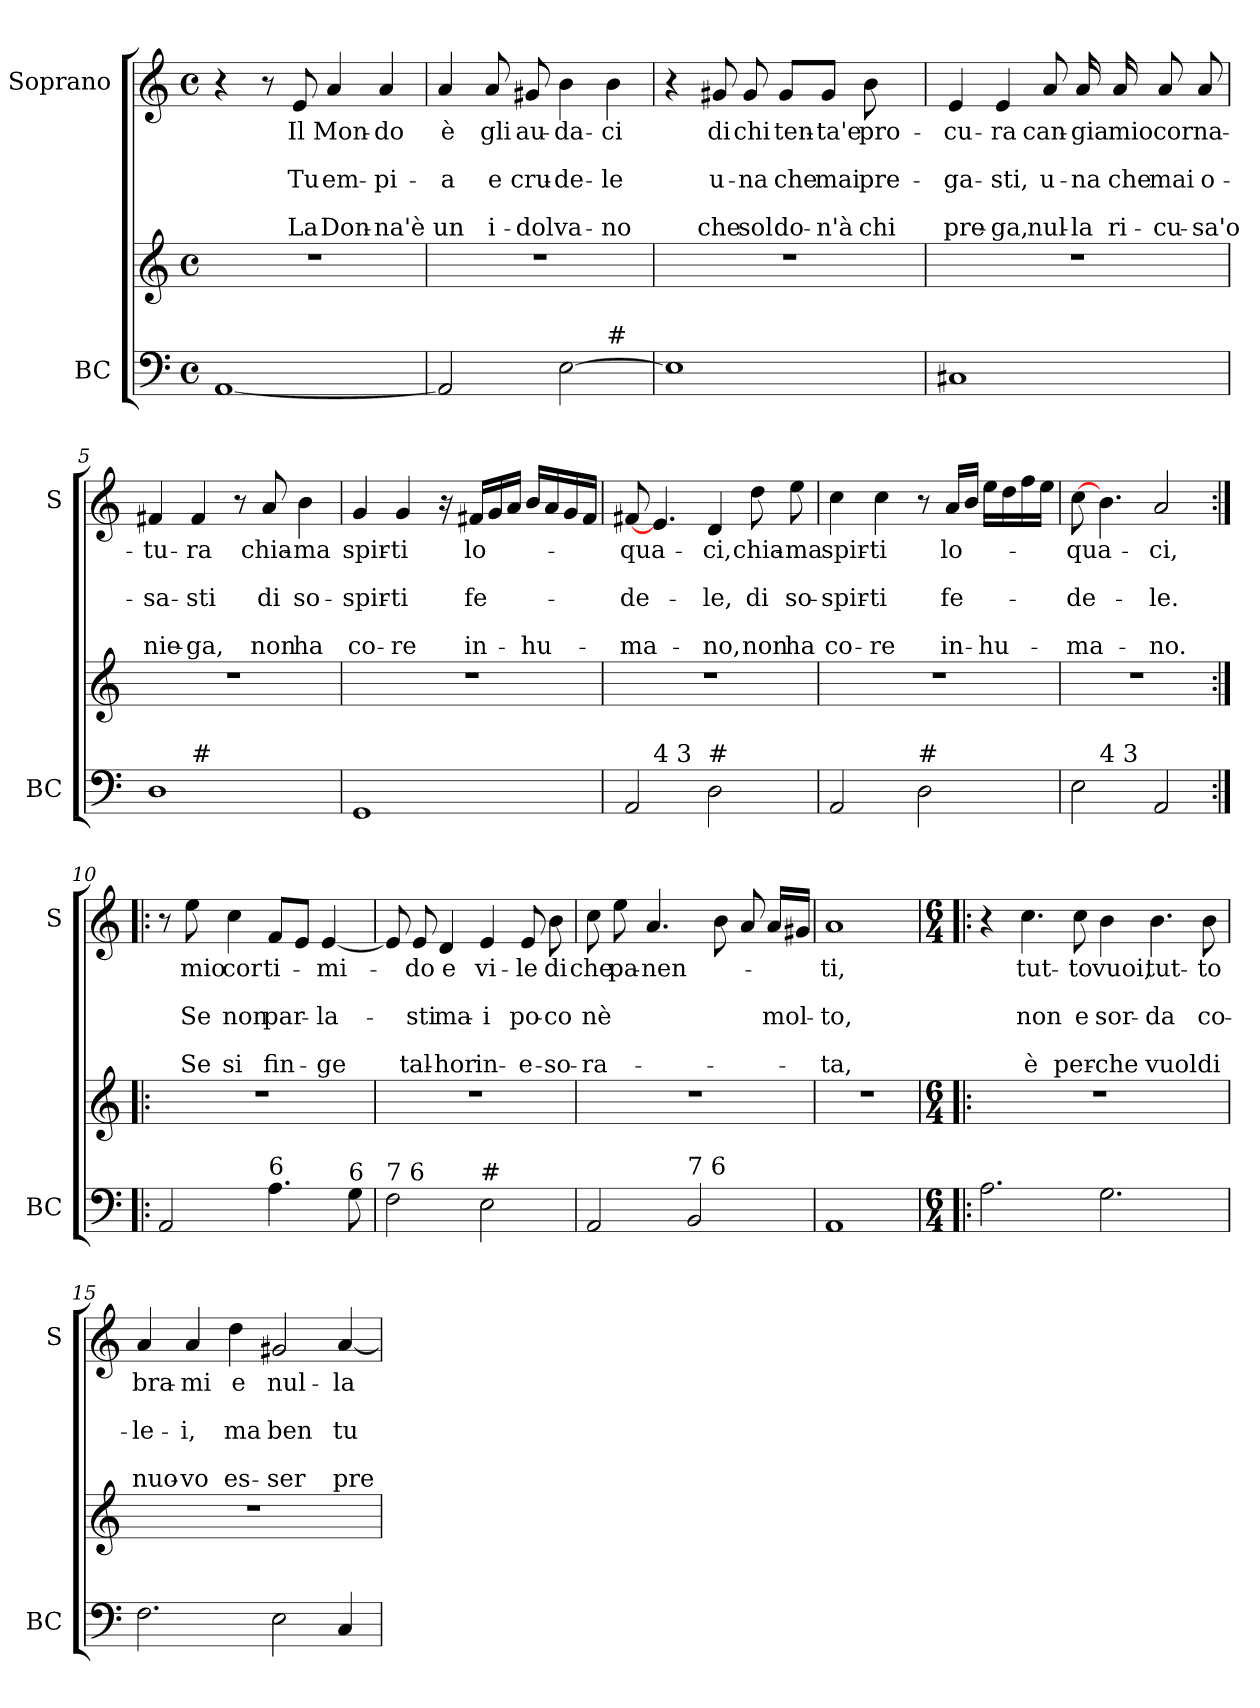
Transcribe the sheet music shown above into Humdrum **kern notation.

**kern	**kern	**kern	**text	**text	**text	**text	**text
*part2	*part2	*part1	*part1	*part1	*part1	*part1	*part1
*staff3	*staff2	*staff1	*staff1	*staff1	*staff1	*staff1	*staff1
*I"BC	*	*I"Soprano	*	*	*	*	*
*I'BC	*	*I'S	*	*	*	*	*
*clefF4	*clefG2	*clefG2	*	*	*	*	*
*k[]	*k[]	*k[]	*	*	*	*	*
*C:	*C:	*C:	*	*	*	*	*
*M4/4	*M4/4	*M4/4	*	*	*	*	*
*met(c)	*met(c)	*met(c)	*	*	*	*	*
=1	=1	=1	=1	=1	=1	=1	=1
[1AA	1r	4r	.	.	.	.	.
.	.	8r	.	.	.	.	.
!	!	!	!LO:LY:b	!	!LO:LY:b	!	!LO:LY:b
.	.	8e/	Il	.	Tu	.	La
!	!	!	!LO:LY:b	!	!LO:LY:b	!	!LO:LY:b
.	.	4a/	Mon-	.	em-	.	Don-
!	!	!	!LO:LY:b	!	!LO:LY:b	!	!LO:LY:b
.	.	4a/	-do	.	-pi-	.	-na'è
=2	=2	=2	=2	=2	=2	=2	=2
!	!	!	!LO:LY:b	!	!LO:LY:b	!	!LO:LY:b
*^	*	*	*	*	*	*	*
2AA/]	2.ryy	1r	4a/	è	.	-a	.	un
!	!	!	!	!LO:LY:b	!	!LO:LY:b	!	!LO:LY:b
.	.	.	8a/	gli	.	e	.	i-
!	!	!	!	!LO:LY:b	!	!LO:LY:b	!	!LO:LY:b
.	.	.	8g#X/	au-	.	cru-	.	-dol
!	!	!	!	!LO:LY:b	!	!LO:LY:b	!	!LO:LY:b
[2E\	.	.	4b\	-da-	.	-de-	.	va-
!	!LO:TX:a:t=#	!	!	!	!	!	!	!
!	!	!	!	!LO:LY:b	!	!LO:LY:b	!	!LO:LY:b
.	4ryy	.	4b\	-ci	.	-le	.	-no
*v	*v	*	*	*	*	*	*	*
=3	=3	=3	=3	=3	=3	=3	=3
1E]	1r	4r	.	.	.	.	.
!	!	!	!LO:LY:b	!	!LO:LY:b	!	!LO:LY:b
.	.	8g#X/	di	.	u-	.	che
!	!	!	!LO:LY:b	!	!LO:LY:b	!	!LO:LY:b
.	.	8g#/	chi	.	-na	.	sol
!	!	!	!LO:LY:b	!	!LO:LY:b	!	!LO:LY:b
.	.	8g#/L	ten-	.	che	.	do-
!	!	!	!LO:LY:b	!	!LO:LY:b	!	!LO:LY:b
.	.	8g#/J	-ta'e	.	mai	.	-n'à
!	!	!	!LO:LY:b	!	!LO:LY:b	!	!LO:LY:b
.	.	8b\	pro-	.	pre-	.	chi
.	.	8ryy	.	.	.	.	.
=4	=4	=4	=4	=4	=4	=4	=4
!	!	!	!LO:LY:b	!	!LO:LY:b	!	!LO:LY:b
1C#X	1r	4e/	-cu-	.	-ga-	.	pre-
!	!	!	!LO:LY:b	!	!LO:LY:b	!	!LO:LY:b
.	.	4e/	-ra	.	-sti,	.	-ga,
!	!	!	!LO:LY:b	!	!LO:LY:b	!	!LO:LY:b
.	.	8a/	can-	.	u-	.	nul-
!	!	!	!LO:LY:b	!	!LO:LY:b	!	!LO:LY:b
.	.	16a/	-gia	.	-na	.	-la
!	!	!	!LO:LY:b	!	!LO:LY:b	!	!LO:LY:b
.	.	16a/	mio	.	che	.	ri-
!	!	!	!LO:LY:b	!	!LO:LY:b	!	!LO:LY:b
.	.	8a/	cor	.	mai	.	-cu-
!	!	!	!LO:LY:b	!	!LO:LY:b	!	!LO:LY:b
.	.	8a/	na-	.	o-	.	-sa'o
!!LO:LB:g=z
=5	=5	=5	=5	=5	=5	=5	=5
!	!	!	!LO:LY:b	!	!LO:LY:b	!	!LO:LY:b
*^	*	*	*	*	*	*	*
1D	4ryy	1r	4f#X/	-tu-	.	-sa-	.	nie-
!	!LO:TX:a:t=#	!	!	!	!	!	!	!
!	!	!	!	!LO:LY:b	!	!LO:LY:b	!	!LO:LY:b
.	2.ryy	.	4f#/	-ra	.	-sti	.	-ga,
.	.	.	8r	.	.	.	.	.
!	!	!	!	!LO:LY:b	!	!LO:LY:b	!	!LO:LY:b
.	.	.	8a/	chia-	.	di	.	non
!	!	!	!	!LO:LY:b	!	!LO:LY:b	!	!LO:LY:b
.	.	.	4b\	-ma	.	so-	.	ha
=6	=6	=6	=6	=6	=6	=6	=6	=6
!	!	!	!	!LO:LY:b	!	!LO:LY:b	!	!LO:LY:b
*v	*v	*	*	*	*	*	*	*
1GG	1r	4g/	spir-	.	-spir-	.	co-
!	!	!	!LO:LY:b	!	!LO:LY:b	!	!LO:LY:b
.	.	4g/	-ti	.	-ti	.	-re
.	.	16r	.	.	.	.	.
!	!	!	!LO:LY:b	!	!LO:LY:b	!	!LO:LY:b
.	.	16f#X/LL	lo-	.	fe-	.	in-
.	.	16g/	.	.	.	.	.
.	.	16a/JJ	.	.	.	.	.
!	!	!	!	!	!	!	!LO:LY:b
.	.	16b/LL	.	.	.	.	-hu-
.	.	16a/	.	.	.	.	.
.	.	16g/	.	.	.	.	.
.	.	16f#/JJ	.	.	.	.	.
=7	=7	=7	=7	=7	=7	=7	=7
!	!	!	!LO:LY:b	!	!LO:LY:b	!	!LO:LY:b
*^	*	*	*	*	*	*	*
2AA/	8ryy	1r	[8f#X/	-qua-	.	-de-	.	-ma-
!	!LO:TX:a:t=4 3	!	!	!	!	!	!	!
.	2..ryy	.	4.e/	.	.	.	.	.
!LO:TX:a:t=#	!	!	!	!	!	!	!	!
!	!	!	!	!LO:LY:b	!	!LO:LY:b	!	!LO:LY:b
2D\	.	.	4d/	-ci,	.	-le,	.	-no,
!	!	!	!	!LO:LY:b	!	!LO:LY:b	!	!LO:LY:b
.	.	.	8dd\	chia-	.	di	.	non
!	!	!	!	!LO:LY:b	!	!LO:LY:b	!	!LO:LY:b
.	.	.	8ee\	-ma	.	so-	.	ha
=8	=8	=8	=8	=8	=8	=8	=8	=8
!	!	!	!	!LO:LY:b	!	!LO:LY:b	!	!LO:LY:b
*v	*v	*	*	*	*	*	*	*
2AA/	1r	4cc\	spir-	.	-spir-	.	co-
!	!	!	!LO:LY:b	!	!LO:LY:b	!	!LO:LY:b
.	.	4cc\	-ti	.	-ti	.	-re
!LO:TX:a:t=#	!	!	!	!	!	!	!
2D\	.	8r	.	.	.	.	.
!	!	!	!LO:LY:b	!	!LO:LY:b	!	!LO:LY:b
.	.	16a/LL	lo-	.	fe-	.	in-
.	.	16b/JJ	.	.	.	.	.
!	!	!	!	!	!	!	!LO:LY:b
.	.	16ee\LL	.	.	.	.	-hu-
.	.	16dd\	.	.	.	.	.
.	.	16ff\	.	.	.	.	.
.	.	16ee\JJ	.	.	.	.	.
!!LO:LB:g=z
=9	=9	=9	=9	=9	=9	=9	=9
!	!	!	!LO:LY:b	!	!LO:LY:b	!	!LO:LY:b
*^	*	*	*	*	*	*	*
2E\	8ryy	1r	[8cc\	-qua-	.	-de-	.	-ma-
!	!LO:TX:a:t=4 3	!	!	!	!	!	!	!
.	2..ryy	.	4.b\	.	.	.	.	.
!	!	!	!	!LO:LY:b	!	!LO:LY:b	!	!LO:LY:b
2AA/	.	.	2a/	-ci,	.	-le.	.	-no.
*v	*v	*	*	*	*	*	*	*
=10:|!|:	=10:|!|:	=10:|!|:	=10:|!|:	=10:|!|:	=10:|!|:	=10:|!|:	=10:|!|:
2AA/	1r	8r	.	.	.	.	.
!	!	!	!LO:LY:b	!	!LO:LY:b	!	!LO:LY:b
.	.	8ee\	mio	.	Se	.	Se
!	!	!	!LO:LY:b	!	!LO:LY:b	!	!LO:LY:b
.	.	4cc\	cor	.	non	.	si
!LO:TX:a:t=6	!	!	!	!	!	!	!
!	!	!	!LO:LY:b	!	!LO:LY:b	!	!LO:LY:b
4.A\	.	8f/L	ti-	.	par-	.	fin-
.	.	8e/J	.	.	.	.	.
!	!	!	!LO:LY:b	!	!LO:LY:b	!	!LO:LY:b
.	.	[4e/	-mi-	.	-la-	.	-ge
!LO:TX:a:t=6	!	!	!	!	!	!	!
8G\	.	.	.	.	.	.	.
=11	=11	=11	=11	=11	=11	=11	=11
!LO:TX:a:t=7 6	!	!	!	!	!	!	!
2F\	1r	8e/]	.	.	.	.	.
!	!	!	!LO:LY:b	!	!LO:LY:b	!	!LO:LY:b
.	.	8e/	-do	.	-sti	.	tal-
!	!	!	!LO:LY:b	!	!LO:LY:b	!	!LO:LY:b
.	.	4d/	e	.	ma-	.	-hor
!LO:TX:a:t=#	!	!	!	!	!	!	!
!	!	!	!LO:LY:b	!	!LO:LY:b	!	!LO:LY:b
2E\	.	4e/	vi-	.	-i	.	in-
!	!	!	!LO:LY:b	!	!LO:LY:b	!	!LO:LY:b
.	.	8e/	-le	.	po-	.	-e-
!	!	!	!LO:LY:b	!	!LO:LY:b	!	!LO:LY:b
.	.	8b\	di	.	-co	.	-so-
=12	=12	=12	=12	=12	=12	=12	=12
!	!	!	!LO:LY:b	!	!LO:LY:b	!	!LO:LY:b
2AA/	1r	8cc\	che	.	nè	.	-ra-
!	!	!	!LO:LY:b	!	!	!	!
.	.	8ee\	pa-	.	.	.	.
!	!	!	!LO:LY:b	!	!	!	!
.	.	4.a/	-nen-	.	.	.	.
!LO:TX:a:t=7 6	!	!	!	!	!	!	!
2BB/	.	.	.	.	.	.	.
.	.	8b\	.	.	.	.	.
.	.	8a/	.	.	.	.	.
!	!	!	!	!	!LO:LY:b	!	!
.	.	16a/LL	.	.	mol-	.	.
.	.	16g#X/JJ	.	.	.	.	.
=13	=13	=13	=13	=13	=13	=13	=13
!	!	!	!LO:LY:b	!	!LO:LY:b	!	!LO:LY:b
1AA	1r	1a	-ti,	.	-to,	.	-ta,
!!LO:PB:g=z
=14!|:	=14!|:	=14!|:	=14!|:	=14!|:	=14!|:	=14!|:	=14!|:
*M6/4	*M6/4	*M6/4	*	*	*	*	*
2.A\	1.r	4r	.	.	.	.	.
!	!	!	!LO:LY:b	!	!LO:LY:b	!	!LO:LY:b
.	.	4.cc\	tut-	.	non	.	è
!	!	!	!LO:LY:b	!	!LO:LY:b	!	!LO:LY:b
.	.	8cc\	-to	.	e	.	per-
!	!	!	!LO:LY:b	!	!LO:LY:b	!	!LO:LY:b
2.G\	.	4b\	vuoi,	.	sor-	.	-che
!	!	!	!LO:LY:b	!	!LO:LY:b	!	!LO:LY:b
.	.	4.b\	tut-	.	-da	.	vuol
!	!	!	!LO:LY:b	!	!LO:LY:b	!	!LO:LY:b
.	.	8b\	-to	.	co-	.	di
=15	=15	=15	=15	=15	=15	=15	=15
!	!	!	!LO:LY:b	!	!LO:LY:b	!	!LO:LY:b
2.F\	1.r	4a/	bra-	.	-le-	.	nuo-
!	!	!	!LO:LY:b	!	!LO:LY:b	!	!LO:LY:b
.	.	4a/	-mi	.	-i,	.	-vo
!	!	!	!LO:LY:b	!	!LO:LY:b	!	!LO:LY:b
.	.	4dd\	e	.	ma	.	es-
!	!	!	!LO:LY:b	!	!LO:LY:b	!	!LO:LY:b
2E\	.	2g#X/	nul-	.	ben	.	-ser
!	!	!	!LO:LY:b	!	!LO:LY:b	!	!LO:LY:b
4C/	.	[4a/	-la	.	tu	.	pre-
=	=	=	=	=	=	=	=
*-	*-	*-	*-	*-	*-	*-	*-
